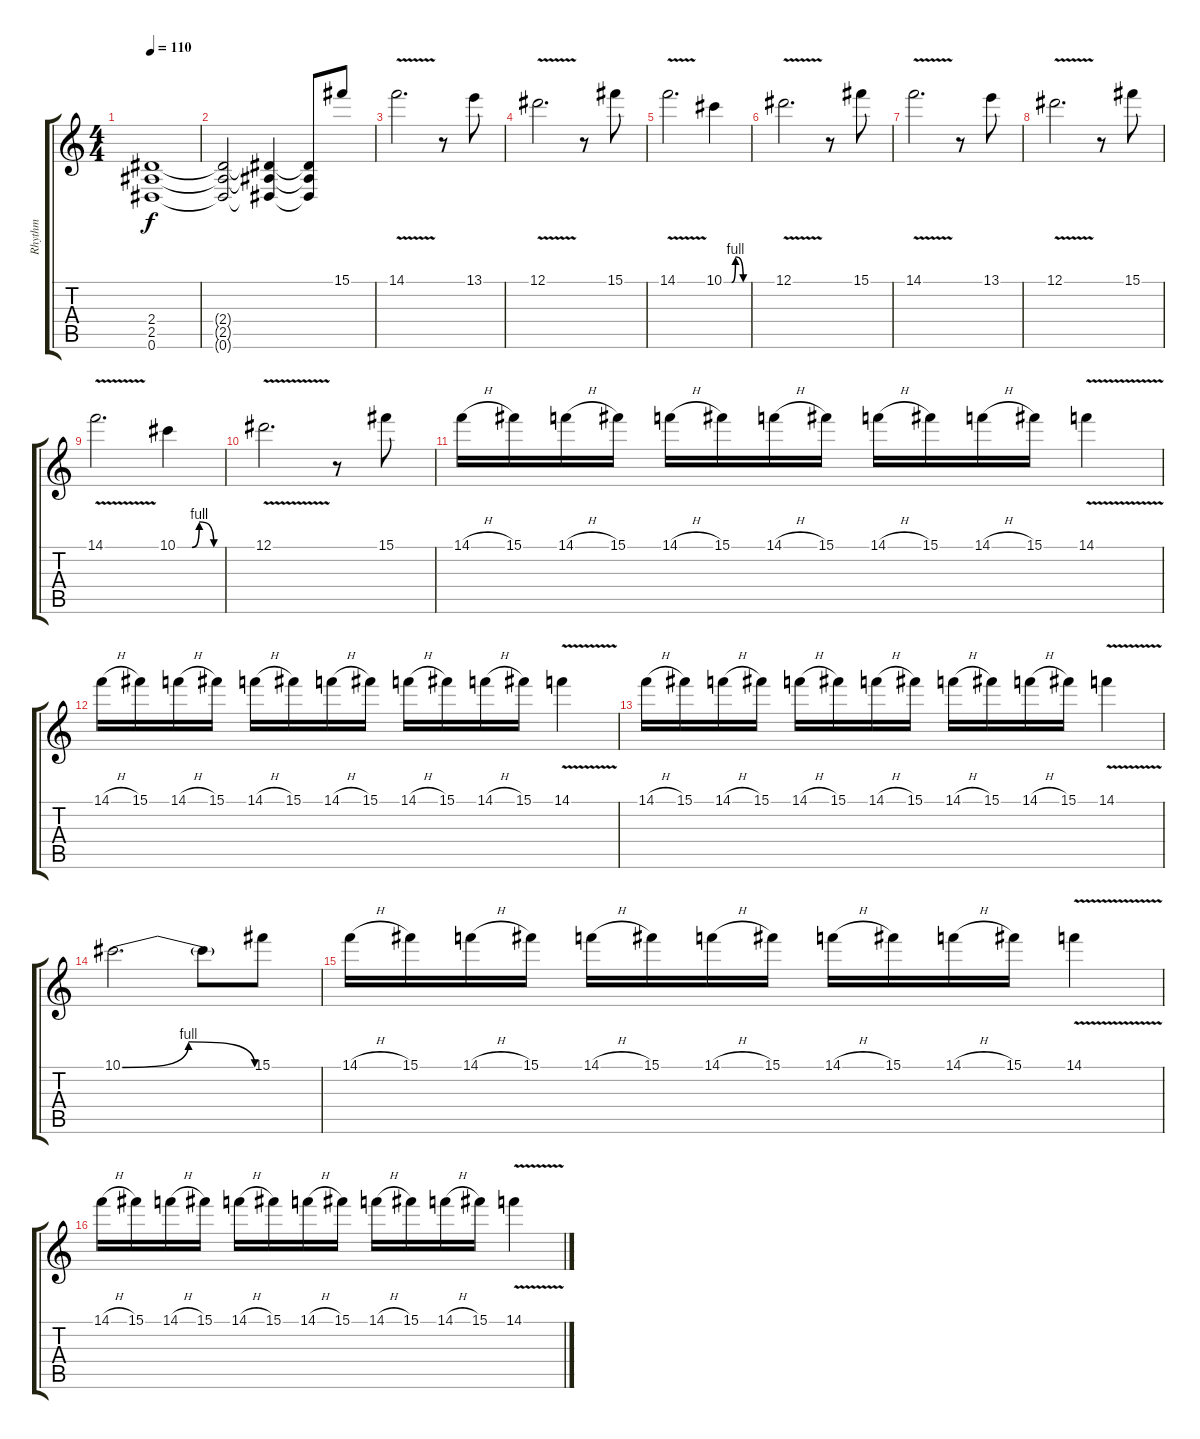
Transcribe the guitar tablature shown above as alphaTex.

\track ("Rhythm" "Rhythm") {instrument distortionguitar}
\staff {score tabs}
\tuning (Eb4 Bb3 Gb3 Db3 Ab2 Eb2) {hide}
\ts (4 4)
\tempo 110
\clef g2
\ks c
(2.4{t} 2.5{t} 0.6{t}).1{dy f} |
(2.4{t} 2.5{t} 0.6{t}).2 (2.4{t} 2.5{t} 0.6{t}).4 (2.4{t} 2.5{t} 0.6{t}).8 15.1.8 |
14.1{v}.2{d} r.8 13.1.8 |
12.1{v}.2{d} r.8 15.1.8 |
14.1{v}.2{d} 10.1{be (custom 0 0 10 0 20 0 30 4 50 0 60 0)}.4 |
12.1{v}.2{d} r.8 15.1.8 |
14.1{v}.2{d} r.8 13.1.8 |
12.1{v}.2{d} r.8 15.1.8 |
14.1{v}.2{d} 10.1{be (custom 0 0 10 0 20 0 30 4 50 0 60 0)}.4 |
12.1{v}.2{d} r.8 15.1.8 |
14.1{h}.16 15.1.16 14.1{h}.16 15.1.16 14.1{h}.16 15.1.16 14.1{h}.16 15.1.16 14.1{h}.16 15.1.16 14.1{h}.16 15.1.16 14.1{v}.4 |
14.1{h}.16 15.1.16 14.1{h}.16 15.1.16 14.1{h}.16 15.1.16 14.1{h}.16 15.1.16 14.1{h}.16 15.1.16 14.1{h}.16 15.1.16 14.1{v}.4 |
14.1{h}.16 15.1.16 14.1{h}.16 15.1.16 14.1{h}.16 15.1.16 14.1{h}.16 15.1.16 14.1{h}.16 15.1.16 14.1{h}.16 15.1.16 14.1{v}.4 |
10.1{be (bendrelease 0 0 15 4 45 4 60 0)}.2{d} 10.1{t}.8 15.1.8 |
14.1{h}.16 15.1.16 14.1{h}.16 15.1.16 14.1{h}.16 15.1.16 14.1{h}.16 15.1.16 14.1{h}.16 15.1.16 14.1{h}.16 15.1.16 14.1{v}.4 |
14.1{h}.16 15.1.16 14.1{h}.16 15.1.16 14.1{h}.16 15.1.16 14.1{h}.16 15.1.16 14.1{h}.16 15.1.16 14.1{h}.16 15.1.16 14.1{v}.4
